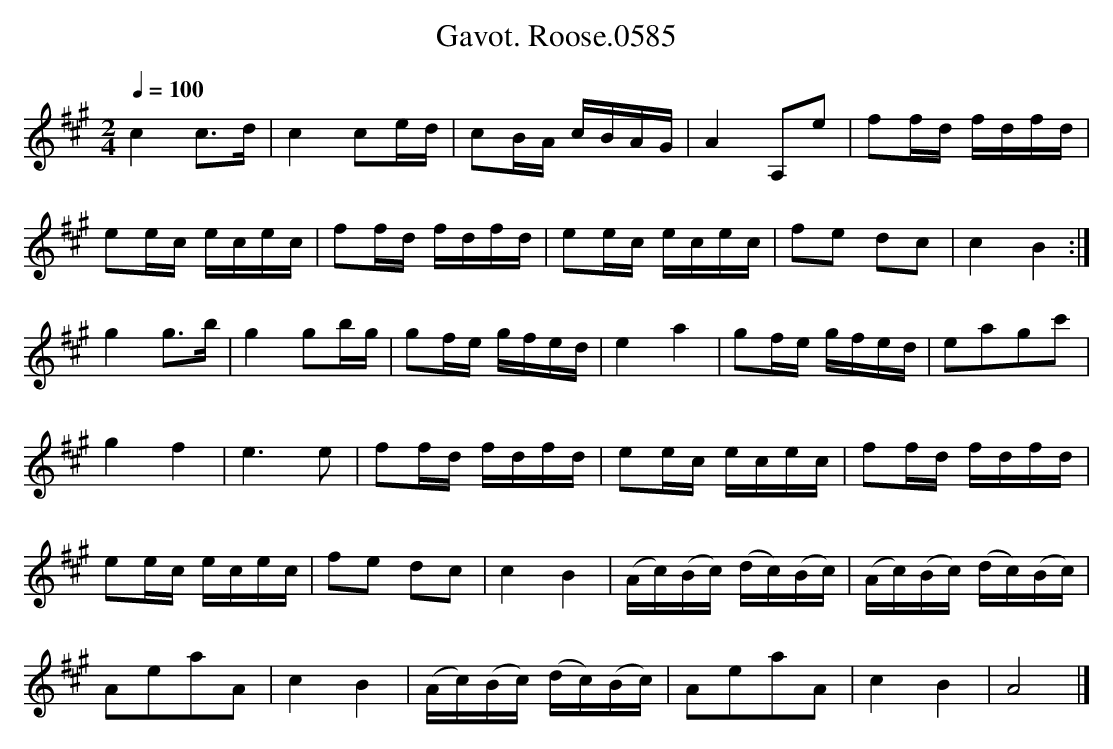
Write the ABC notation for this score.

X:1
T:Gavot. Roose.0585
M:2/4
L:1/8
Q:1/4=100
K:A
c2 c>d | c2 ce/d/ | cB/A/ c/B/A/G/ | A2 A,e |ff/d/ f/d/f/d/ |
ee/c/ e/c/e/c/ | ff/d/ f/d/f/d/ | ee/c/ e/c/e/c/ |fe dc | c2B2 :|
g2 g>b | g2gb/g/ | gf/e/ g/f/e/d/ | e2a2 | gf/e/ g/f/e/d/ | eagc' |
g2f2 | e3e | ff/d/ f/d/f/d/ | ee/c/ e/c/e/c/ | ff/d/ f/d/f/d/ |
ee/c/ e/c/e/c/ | fe dc |c2B2| (A/c/)(B/c/) (d/c/)(B/c/) | (A/c/)(B/c/) (d/c/)(B/c/) |
AeaA |c2B2 | (A/c/)(B/c/) (d/c/)(B/c/)| AeaA | c2 B2 | A4 |]
